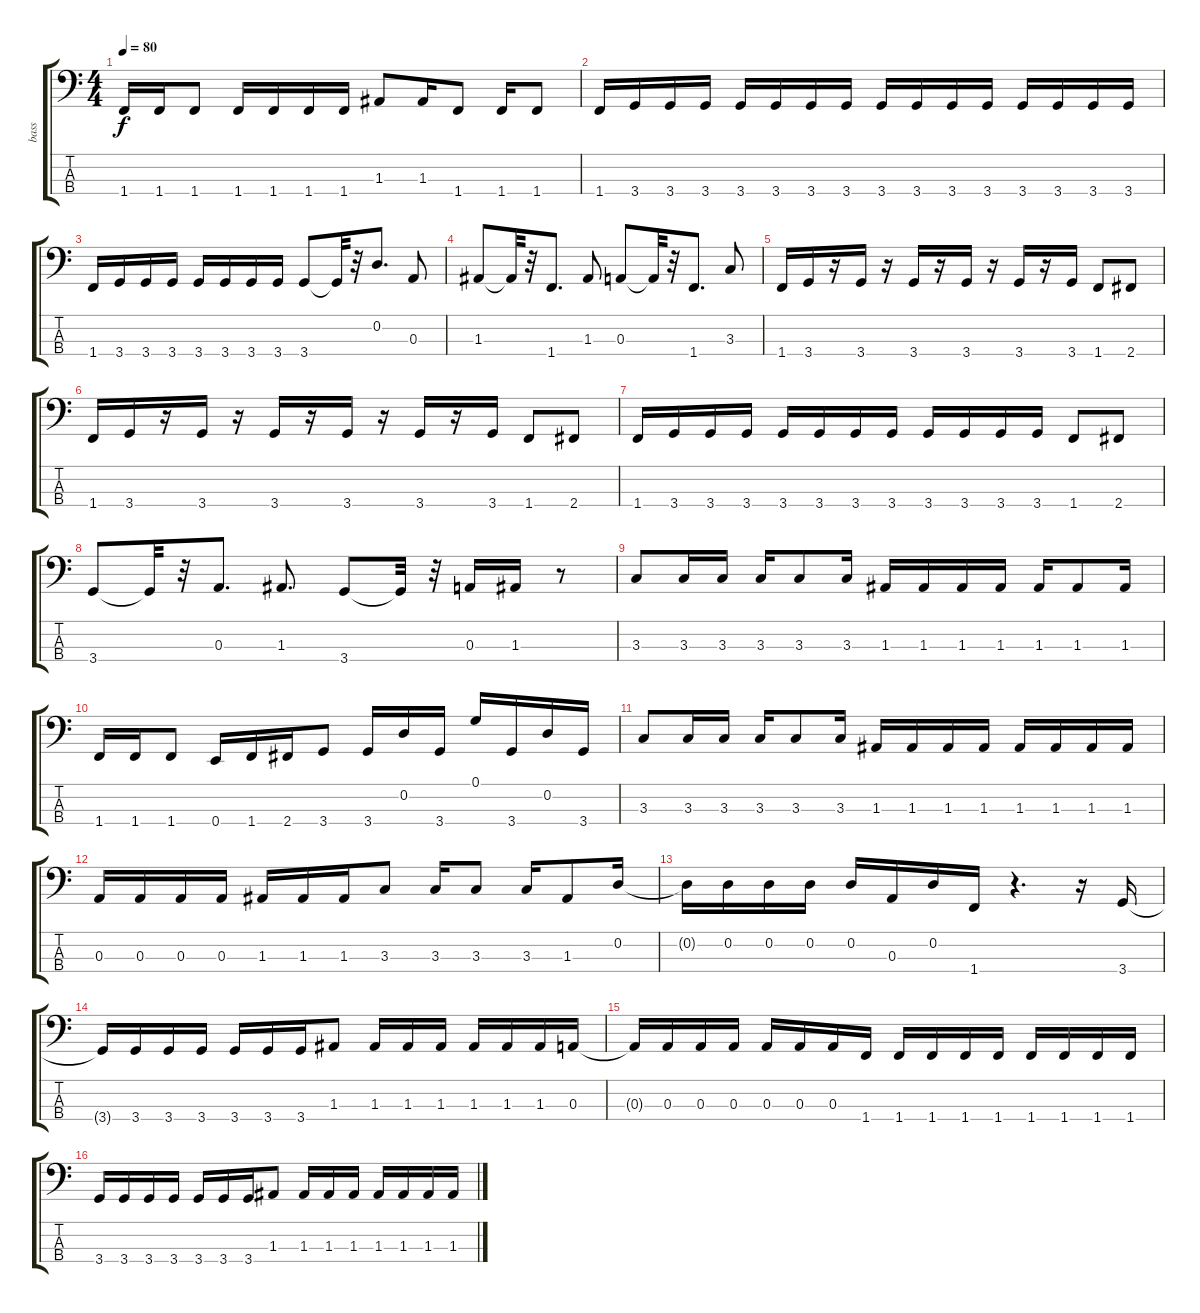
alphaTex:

\track ("bass" "bass") {instrument electricbassfinger}
\staff {score tabs}
\tuning (G2 D2 A1 E1) {hide}
\ts (4 4)
\tempo 80
\clef f4
\ks c
1.4{t}.16{dy f} 1.4.16 1.4.8 1.4.16 1.4.16 1.4.16 1.4.16 1.3.8 1.3.16 1.4.8 1.4.16 1.4.8 |
1.4.16 3.4.16 3.4.16 3.4.16 3.4.16 3.4.16 3.4.16 3.4.16 3.4.16 3.4.16 3.4.16 3.4.16 3.4.16 3.4.16 3.4.16 3.4.16 |
1.4.16 3.4.16 3.4.16 3.4.16 3.4.16 3.4.16 3.4.16 3.4.16 3.4.8 3.4{t}.32 r.32 0.2.8{d} 0.3.8 |
1.3.8 1.3{t}.32 r.32 1.4.8{d} 1.3.8 0.3.8 0.3{t}.32 r.32 1.4.8{d} 3.3.8 |
1.4.16 3.4.16 r.16 3.4.16 r.16 3.4.16 r.16 3.4.16 r.16 3.4.16 r.16 3.4.16 1.4.8 2.4.8 |
1.4.16 3.4.16 r.16 3.4.16 r.16 3.4.16 r.16 3.4.16 r.16 3.4.16 r.16 3.4.16 1.4.8 2.4.8 |
1.4.16 3.4.16 3.4.16 3.4.16 3.4.16 3.4.16 3.4.16 3.4.16 3.4.16 3.4.16 3.4.16 3.4.16 1.4.8 2.4.8 |
3.4.8 3.4{t}.32 r.32 0.3.8{d} 1.3.8{d} 3.4.8 3.4{t}.32 r.32 0.3.16 1.3.16 r.8 |
3.3.8 3.3.16 3.3.16 3.3.16 3.3.8 3.3.16 1.3.16 1.3.16 1.3.16 1.3.16 1.3.16 1.3.8 1.3.16 |
1.4.16 1.4.16 1.4.8 0.4.16 1.4.16 2.4.16 3.4.8 3.4.16 0.2.16 3.4.16 0.1.16 3.4.16 0.2.16 3.4.16 |
3.3.8 3.3.16 3.3.16 3.3.16 3.3.8 3.3.16 1.3.16 1.3.16 1.3.16 1.3.16 1.3.16 1.3.16 1.3.16 1.3.16 |
0.3.16 0.3.16 0.3.16 0.3.16 1.3.16 1.3.16 1.3.16 3.3.8 3.3.16 3.3.8 3.3.16 1.3.8 0.2.16 |
0.2{t}.16 0.2.16 0.2.16 0.2.16 0.2.16 0.3.16 0.2.16 1.4.16 r.4{d} r.16 3.4.16 |
3.4{t}.16 3.4.16 3.4.16 3.4.16 3.4.16 3.4.16 3.4.16 1.3.8 1.3.16 1.3.16 1.3.16 1.3.16 1.3.16 1.3.16 0.3.16 |
0.3{t}.16 0.3.16 0.3.16 0.3.16 0.3.16 0.3.16 0.3.16 1.4.16 1.4.16 1.4.16 1.4.16 1.4.16 1.4.16 1.4.16 1.4.16 1.4.16 |
3.4.16 3.4.16 3.4.16 3.4.16 3.4.16 3.4.16 3.4.16 1.3.8 1.3.16 1.3.16 1.3.16 1.3.16 1.3.16 1.3.16 1.3.16
